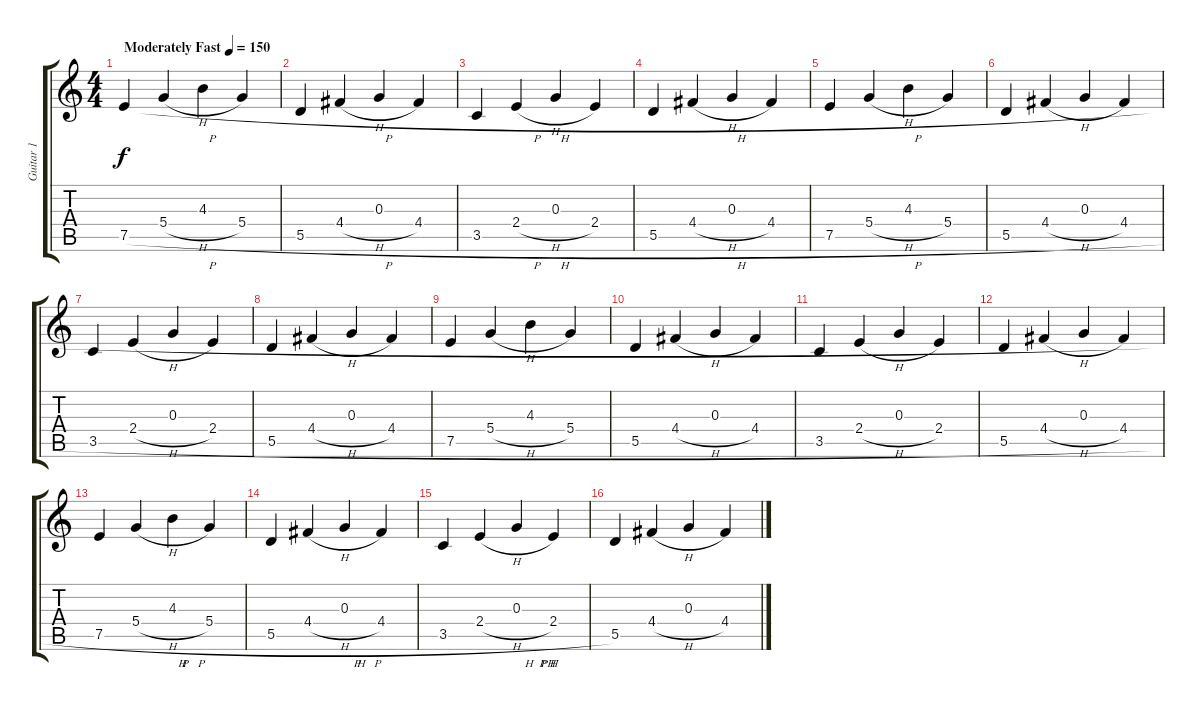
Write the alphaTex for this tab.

\track ("Guitar 1" "Guitar 1") {instrument electricguitarmuted}
\staff {score tabs}
\tuning (E4 B3 G3 D3 A2 E2) {hide}
\ts (4 4)
\tempo (150 "Moderately Fast")
\clef g2
\ks c
7.5{h}.4{dy f instrument electricguitarmuted} 5.4{h}.4 4.3.4 5.4.4 |
5.5{h}.4 4.4{h}.4 0.3.4 4.4.4 |
3.5{h}.4 2.4{h}.4 0.3.4 2.4.4 |
5.5{h}.4 4.4{h}.4 0.3.4 4.4.4 |
7.5{h}.4 5.4{h}.4 4.3.4 5.4.4 |
5.5{h}.4 4.4{h}.4 0.3.4 4.4.4 |
3.5{h}.4 2.4{h}.4 0.3.4 2.4.4 |
5.5{h}.4 4.4{h}.4 0.3.4 4.4.4 |
7.5{h}.4 5.4{h}.4 4.3.4 5.4.4 |
5.5{h}.4 4.4{h}.4 0.3.4 4.4.4 |
3.5{h}.4 2.4{h}.4 0.3.4 2.4.4 |
5.5{h}.4 4.4{h}.4 0.3.4 4.4.4 |
7.5{h}.4 5.4{h}.4 4.3.4 5.4.4 |
5.5{h}.4 4.4{h}.4 0.3.4 4.4.4 |
3.5{h}.4 2.4{h}.4 0.3.4 2.4.4 |
5.5{h}.4 4.4{h}.4 0.3.4 4.4.4
